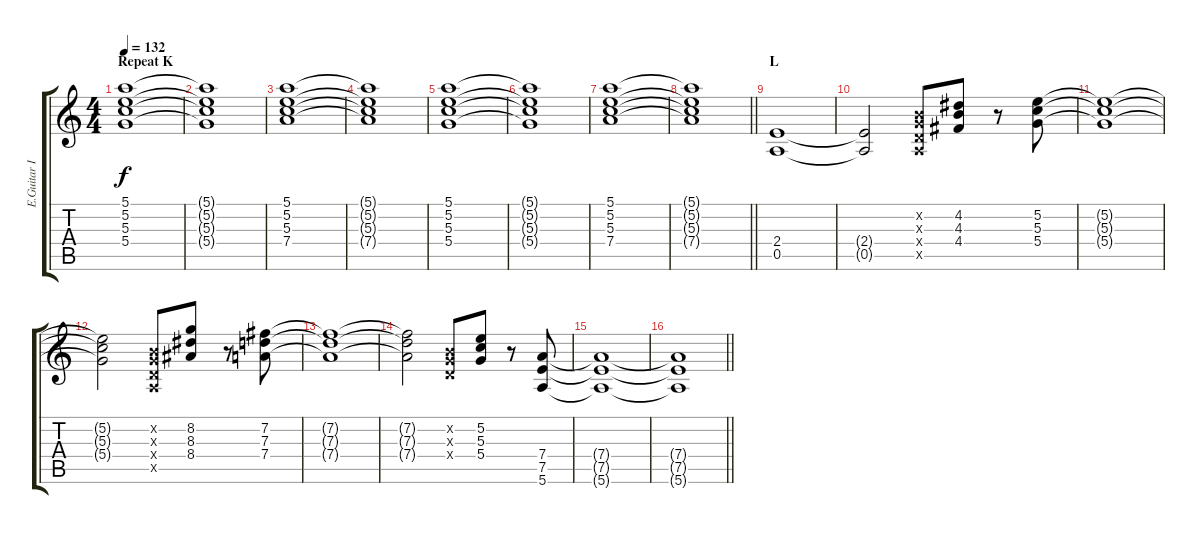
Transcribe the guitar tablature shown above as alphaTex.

\track ("E.Guitar II" "E.Guitar I") {instrument distortionguitar}
\staff {score tabs}
\tuning (E4 B3 G3 D3 A2 E2) {hide}
\ts (4 4)
\section ("" "Repeat K")
\tempo 132
\clef g2
\ks c
(5.1 5.2 5.3 5.4).1{dy f} |
(5.1{t} 5.2{t} 5.3{t} 5.4{t}).1 |
(5.1 5.2 5.3 7.4).1 |
(5.1{t} 5.2{t} 5.3{t} 7.4{t}).1 |
(5.1 5.2 5.3 5.4).1 |
(5.1{t} 5.2{t} 5.3{t} 5.4{t}).1 |
(5.1 5.2 5.3 7.4).1 |
\barLineRight lightlight
(5.1{t} 5.2{t} 5.3{t} 7.4{t}).1 |
\section ("" "L")
(2.4 0.5).1 |
(2.4{t} 0.5{t}).2 (0.2{x} 0.3{x} 0.4{x} 0.5{x}).8 (4.2 4.3 4.4).8 r.8 (5.2 5.3 5.4).8 |
(5.2{t} 5.3{t} 5.4{t}).1 |
(5.2{t} 5.3{t} 5.4{t}).2 (0.2{x} 0.3{x} 0.4{x} 0.5{x}).8 (8.2 8.3 8.4).8 r.8 (7.2 7.3 7.4).8 |
(7.2{t} 7.3{t} 7.4{t}).1 |
(7.2{t} 7.3{t} 7.4{t}).2 (0.2{x} 0.3{x} 0.4{x}).8 (5.2 5.3 5.4).8 r.8 (7.4 7.5 5.6).8 |
(7.4{t} 7.5{t} 5.6{t}).1 |
\barLineRight lightlight
(7.4{t} 7.5{t} 5.6{t}).1
